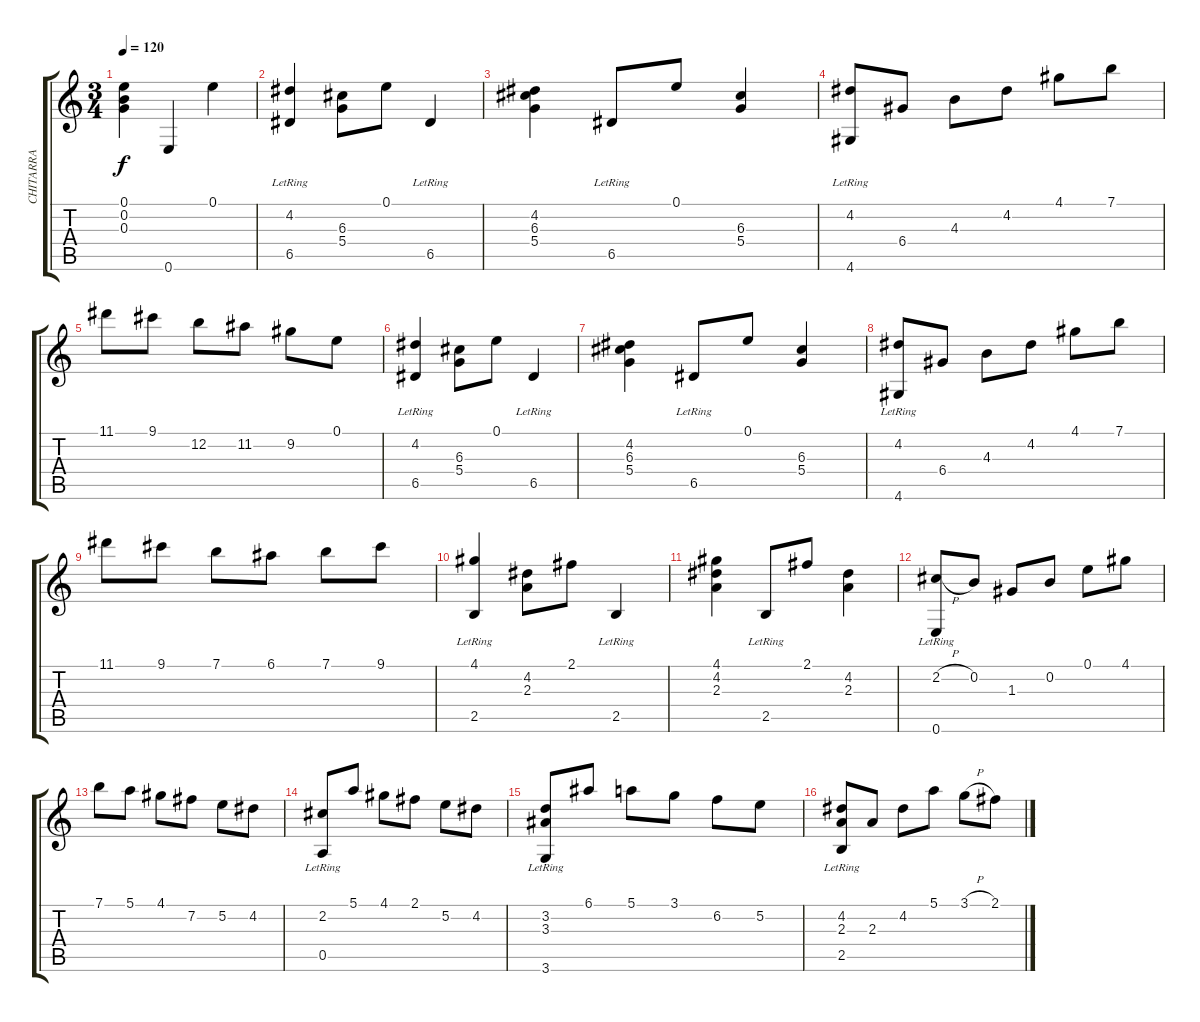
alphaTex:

\track ("CHITARRA" "CHITARRA") {instrument acousticguitarnylon}
\staff {score tabs}
\tuning (E4 B3 G3 D3 A2 E2) {hide}
\ts (3 4)
\tempo 120
\clef g2
\ks c
(0.1 0.2 0.3).4{dy f} 0.6.4 0.1.4 |
(4.2 6.5{lr}).4 (6.3 5.4).8 0.1.8 6.5{lr}.4 |
(4.2 6.3 5.4).4 6.5{lr}.8 0.1.8 (6.3 5.4).4 |
(4.2 4.6{lr}).8 6.4.8 4.3.8 4.2.8 4.1.8 7.1.8 |
11.1.8 9.1.8 12.2.8 11.2.8 9.2.8 0.1.8 |
(4.2 6.5{lr}).4 (6.3 5.4).8 0.1.8 6.5{lr}.4 |
(4.2 6.3 5.4).4 6.5{lr}.8 0.1.8 (6.3 5.4).4 |
(4.2 4.6{lr}).8 6.4.8 4.3.8 4.2.8 4.1.8 7.1.8 |
11.1.8 9.1.8 7.1.8 6.1.8 7.1.8 9.1.8 |
(4.1 2.5{lr}).4 (4.2 2.3).8 2.1.8 2.5{lr}.4 |
(4.1 4.2 2.3).4 2.5{lr}.8 2.1.8 (4.2 2.3).4 |
(2.2{h} 0.6{lr}).8 0.2.8 1.3.8 0.2.8 0.1.8 4.1.8 |
7.1.8 5.1.8 4.1.8 7.2.8 5.2.8 4.2.8 |
(2.2 0.5{lr}).8 5.1.8 4.1.8 2.1.8 5.2.8 4.2.8 |
(3.2 3.3 3.6{lr}).8 6.1.8 5.1.8 3.1.8 6.2.8 5.2.8 |
(4.2 2.3 2.5{lr}).8 2.3.8 4.2.8 5.1.8 3.1{h}.8 2.1.8
